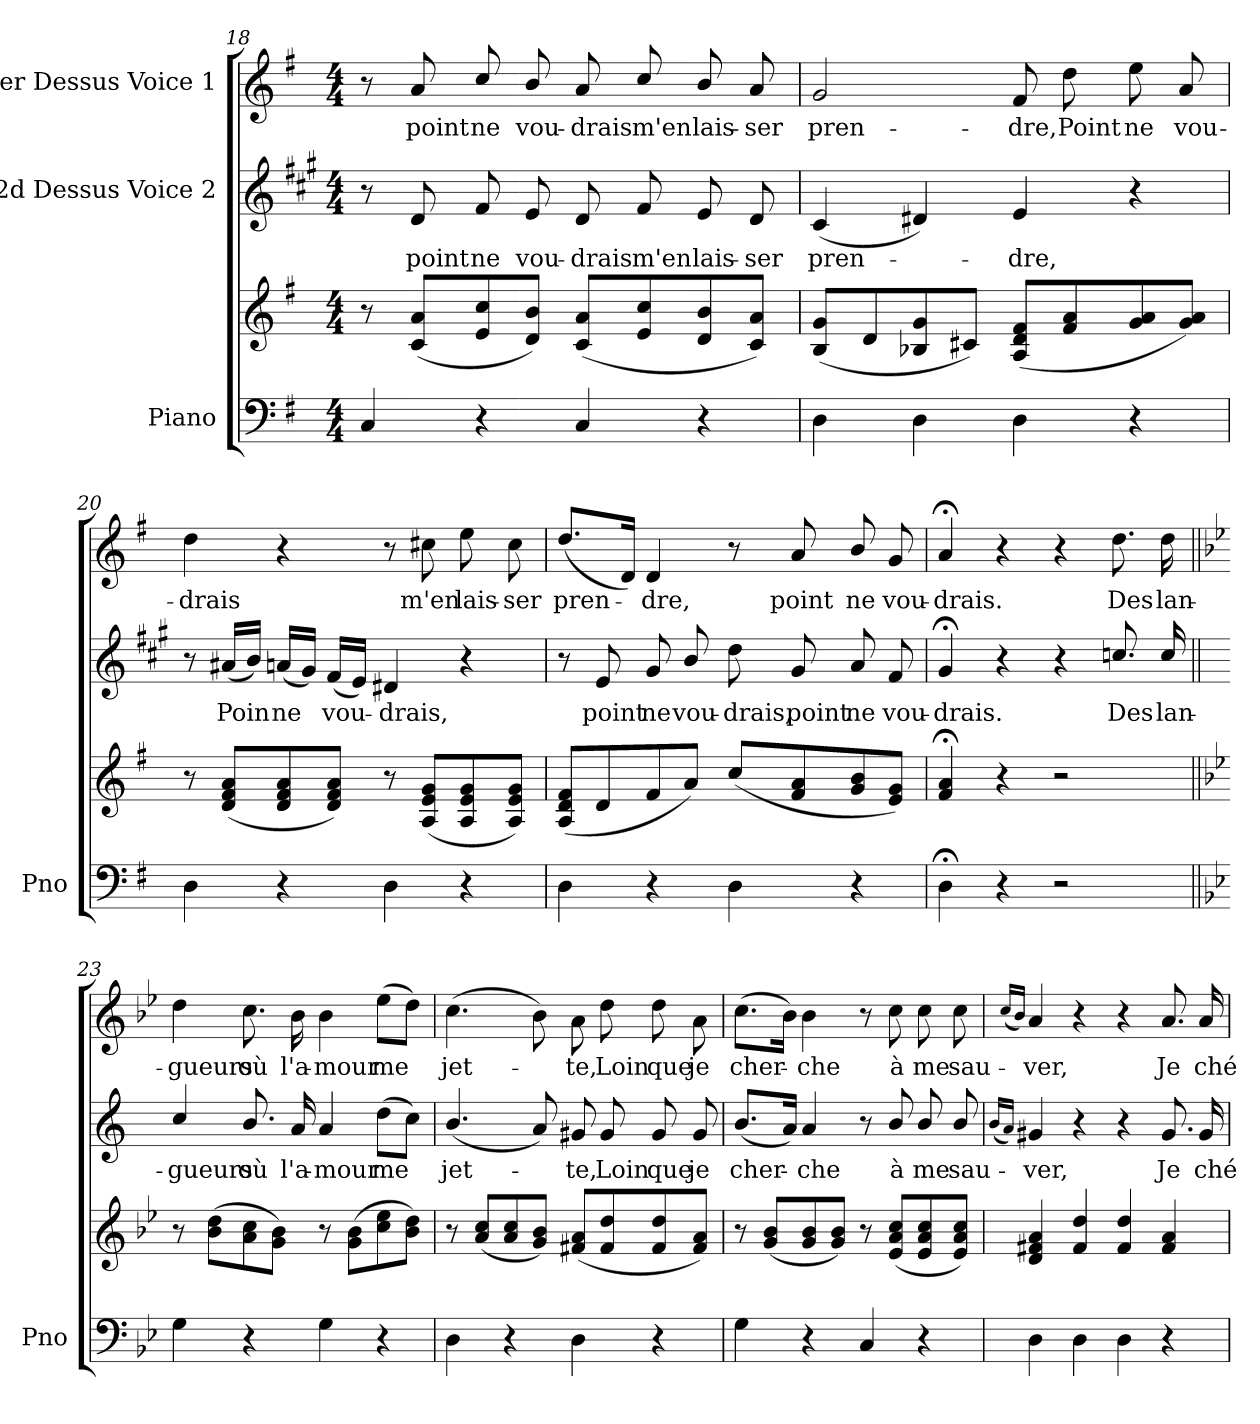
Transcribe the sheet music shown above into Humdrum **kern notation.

**kern	**kern	**kern	**text	**kern	**text
*part3	*part3	*part2	*part2	*part1	*part1
*staff4	*staff3	*staff2	*staff2	*staff1	*staff1
*I"Piano	*	*I"2d Dessus Voice 2	*	*I"1er Dessus Voice 1	*
*I'Pno	*	*	*	*	*
*clefF4	*clefG2	*clefG2	*	*clefG2	*
*	*	*ITrd1c2	*	*	*
*k[f#]	*k[f#]	*k[f#]	*	*k[f#]	*
*M4/4	*M4/4	*M4/4	*	*M4/4	*
=18	=18	=18	=18	=18	=18
4C/	8r	8r	.	8r	.
.	(8c/ 8a/L	8c/	point	8a/	point
4r	8e/ 8cc/	8e/	ne	8cc/	ne
.	8d/ 8b/J)	8d/	vou-	8b/	vou-
4C/	(8c/ 8a/L	8c/	-drais	8a/	-drais
.	8e/ 8cc/	8e/	m'en	8cc/	m'en
4r	8d/ 8b/	8d/	lais-	8b/	lais-
.	8c/ 8a/J)	8c/	-ser	8a/	-ser
=19	=19	=19	=19	=19	=19
4D\	(8B/ 8g/L	(4B/	pren-	2g/	pren-
.	8d/	.	.	.	.
4D\	8B-X/ 8g/	4c#X/)	.	.	.
.	8c#X/J)	.	.	.	.
4D\	(8A/ 8d/ 8f#/L	4d/	-dre,	8f#/	-dre,
.	8f#/ 8a/	.	.	8dd\	Point
4r	8g/ 8a/	4r	.	8ee\	ne
.	8g/ 8a/J)	.	.	8a/	vou-
=20	=20	=20	=20	=20	=20
4D\	8r	8r	.	4dd\	-drais
.	(8d/ 8f#/ 8a/L	(16g#X/LL	Poin	.	.
.	.	16a/JJ)	.	.	.
4r	8d/ 8f#/ 8a/	(16gn/LL	ne	4r	.
.	.	16f#/JJ)	.	.	.
.	8d/ 8f#/ 8a/J)	(16e/LL	vou-	.	.
.	.	16d/JJ)	.	.	.
4D\	8r	4c#X/	-drais,	8r	.
.	(8A/ 8e/ 8g/L	.	.	8cc#X\	m'en
4r	8A/ 8e/ 8g/	4r	.	8ee\	lais-
.	8A/ 8e/ 8g/J)	.	.	8cc#\	-ser
=21	=21	=21	=21	=21	=21
4D\	(8A/ 8d/ 8f#/L	8r	.	(8.dd/L	pren-
.	8d/	8d/	point	.	.
.	.	.	.	16d/Jk)	.
4r	8f#/	8f#/	ne	4d/	-dre,
.	8a/J)	8a/	vou-	.	.
4D\	(8cc/L	8cc\	-drais,	8r	.
.	8f#/ 8a/	8f#/	point	8a/	point
4r	8g/ 8b/	8g/	ne	8b/	ne
.	8e/ 8g/J)	8e/	vou-	8g/	vou-
=22	=22	=22	=22	=22	=22
4D;<\	4f#/;< 4a/;<	4f#;</	-drais.	4a;</	-drais.
4r	4r	4r	.	4r	.
2r	2r	4r	.	4r	.
.	.	8.b-X/	Des	8.dd\	Des
.	.	16b-/	lan-	16dd\	lan-
=23||	=23||	=23||	=23||	=23||	=23||
*k[b-e-]	*k[b-e-]	*k[b-e-]	*	*k[b-e-]	*
4G\	8r	4b-/	-gueurs	4dd\	-gueurs
.	(8b-\ 8dd\L	.	.	.	.
4r	8a\ 8cc\	8.a/	où	8.cc\	où
.	8g\ 8b-\J)	.	.	.	.
.	.	16g/	l'a-	16b-\	l'a-
4G\	8r	4g/	-mour	4b-\	-mour
.	(8g\ 8b-\L	.	.	.	.
4r	8cc\ 8ee-\	(8cc\L	me	(8ee-\L	me
.	8b-\ 8dd\J)	8b-\J)	.	8dd\J)	.
=24	=24	=24	=24	=24	=24
4D\	8r	(4.a/	jet-	(4.cc\	jet-
.	(8a/ 8cc/L	.	.	.	.
4r	8a/ 8cc/	.	.	.	.
.	8g/ 8b-/J)	8g/)	.	8b-\)	.
4D\	(8f#X/ 8a/L	8f#X/	-te,	8a\	-te,
.	8f#/ 8dd/	8f#/	Loin	8dd\	Loin
4r	8f#/ 8dd/	8f#/	que	8dd\	que
.	8f#/ 8a/J)	8f#/	je	8a\	je
=25	=25	=25	=25	=25	=25
4G\	8r	(8.a/L	cher-	(8.cc\L	cher-
.	(8g/ 8b-/L	.	.	.	.
.	.	16g/Jk)	.	16b-\Jk)	.
4r	8g/ 8b-/	4g/	-che	4b-\	-che
.	8g/ 8b-/J)	.	.	.	.
4C/	8r	8r	.	8r	.
.	(8e-/ 8a/ 8cc/L	8a/	à	8cc\	à
4r	8e-/ 8a/ 8cc/	8a/	me	8cc\	me
.	8e-/ 8a/ 8cc/J)	8a/	sau-	8cc\	sau-
=26	=26	=26	=26	=26	=26
.	.	(16qa/LL	.	(16qcc/LL	.
.	.	16qg/JJ)	.	16qb-/JJ)	.
4D\	4d/ 4f#X/ 4a/	4f#X/	-ver,	4a/	-ver,
4D\	4f#/ 4dd/	4r	.	4r	.
4D\	4f#/ 4dd/	4r	.	4r	.
4r	4f#/ 4a/	8.f#/	Je	8.a/	Je
.	.	16f#/	ché	16a/	ché
=	=	=	=	=	=
*-	*-	*-	*-	*-	*-
